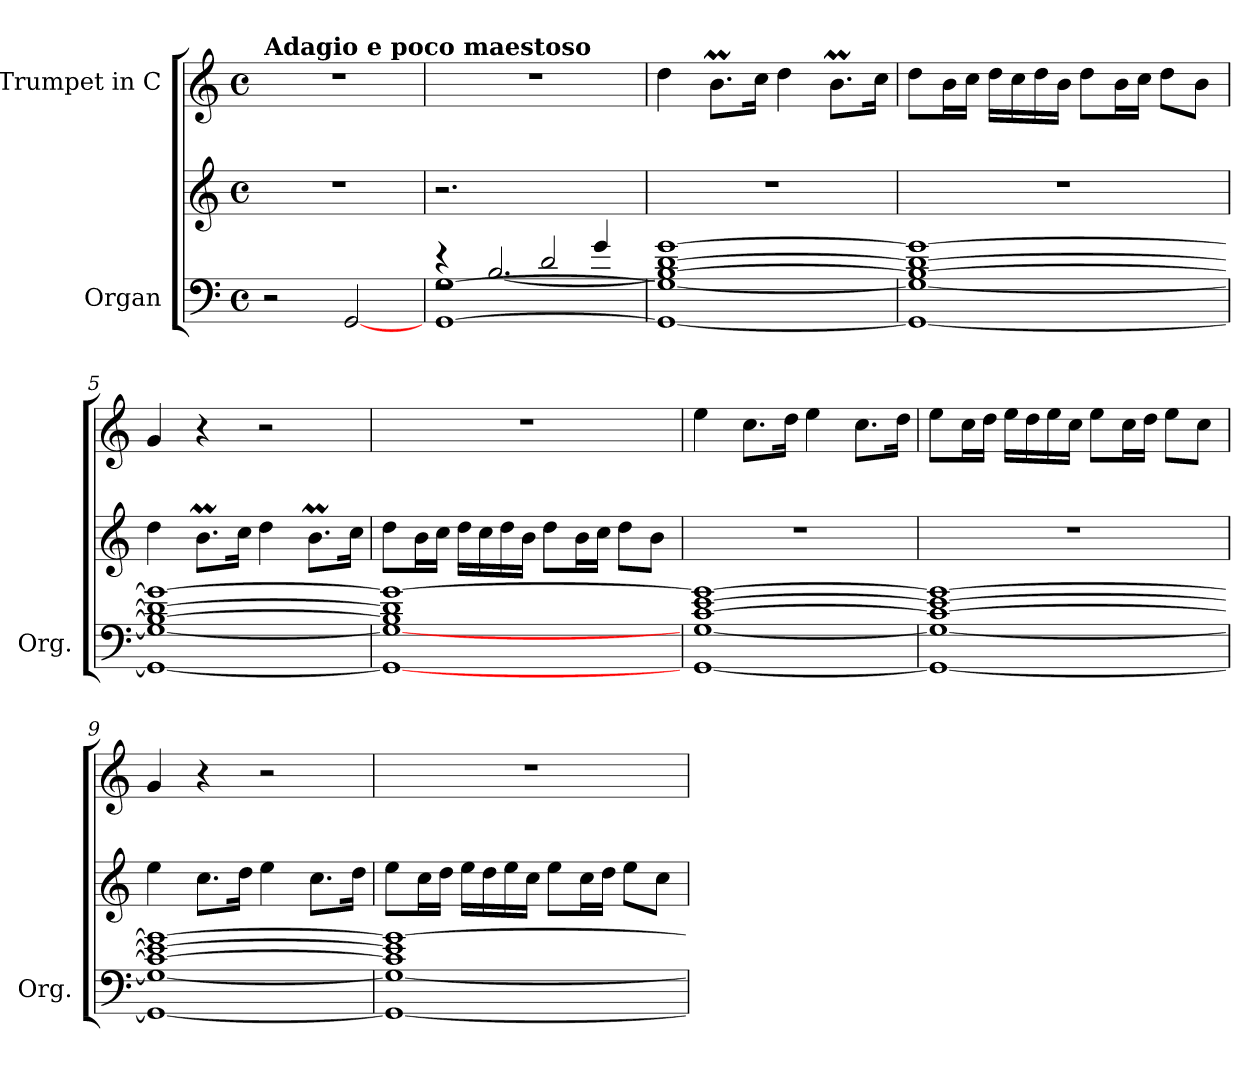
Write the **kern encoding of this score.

**kern	**kern	**kern
*part2	*part2	*part1
*staff3	*staff2	*staff1
*I"Organ	*	*I"Trumpet in C
*I'Org.	*	*
*clefF4	*clefG2	*clefG2
*k[]	*k[]	*k[]
*C:	*C:	*C:
*M4/4	*M4/4	*M4/4
*met(c)	*met(c)	*met(c)
*MM70	*MM70	*MM70
=1	=1	=1
!	!	!LO:TX:a:B:t=Adagio e poco maestoso
2r	1r	1r
[2GG/	.	.
=2	=2	=2
*^	*	*
*	*^	*	*
*	*	*^	*	*
2.ryy	4re	[<1GG [<1G	2rF	2.r	1r
.	[>2.B/	.	.	.	.
.	.	.	2d/	.	.
4g/	.	.	.	4ryy	.
*	*v	*v	*v	*	*
=3	=3	=3	=3
1B_ [>1d [>1g	1GG_ 1G_	1r	4dd\
.	.	.	8.bm\L
.	.	.	16cc\Jk
.	.	.	4dd\
.	.	.	8.bm\L
.	.	.	16cc\Jk
=4	=4	=4	=4
1B_ 1d_ 1g_	1GG_ 1G_	1r	8dd\L
.	.	.	16b\L
.	.	.	16cc\JJ
.	.	.	16dd\LL
.	.	.	16cc\
.	.	.	16dd\
.	.	.	16b\JJ
.	.	.	8dd\L
.	.	.	16b\L
.	.	.	16cc\JJ
.	.	.	8dd\L
.	.	.	8b\J
!!LO:LB:g=z
=5	=5	=5	=5
1B_ 1d_ 1g_	1GG_ 1G_	4dd\	4g/
.	.	8.bm\L	4r
.	.	16cc\Jk	.
.	.	4dd\	2r
.	.	8.bm\L	.
.	.	16cc\Jk	.
=6	=6	=6	=6
1B] 1d] 1g_	1GG_ 1G_	8dd\L	1r
.	.	16b\L	.
.	.	16cc\JJ	.
.	.	16dd\LL	.
.	.	16cc\	.
.	.	16dd\	.
.	.	16b\JJ	.
.	.	8dd\L	.
.	.	16b\L	.
.	.	16cc\JJ	.
.	.	8dd\L	.
.	.	8b\J	.
*v	*v	*	*
=7	=7	=7
[1GG [1G [1c [1e 1g_	1r	4ee\
.	.	8.cc\L
.	.	16dd\Jk
.	.	4ee\
.	.	8.cc\L
.	.	16dd\Jk
=8	=8	=8
1GG_ 1G_ 1c_ 1e_ 1g_	1r	8ee\L
.	.	16cc\L
.	.	16dd\JJ
.	.	16ee\LL
.	.	16dd\
.	.	16ee\
.	.	16cc\JJ
.	.	8ee\L
.	.	16cc\L
.	.	16dd\JJ
.	.	8ee\L
.	.	8cc\J
!!LO:LB:g=z
=9	=9	=9
1GG_ 1G_ 1c_ 1e_ 1g_	4ee\	4g/
.	8.cc\L	4r
.	16dd\Jk	.
.	4ee\	2r
.	8.cc\L	.
.	16dd\Jk	.
=10	=10	=10
1GG_ 1G_ 1c] 1e] 1g_	8ee\L	1r
.	16cc\L	.
.	16dd\JJ	.
.	16ee\LL	.
.	16dd\	.
.	16ee\	.
.	16cc\JJ	.
.	8ee\L	.
.	16cc\L	.
.	16dd\JJ	.
.	8ee\L	.
.	8cc\J	.
=	=	=
*-	*-	*-
